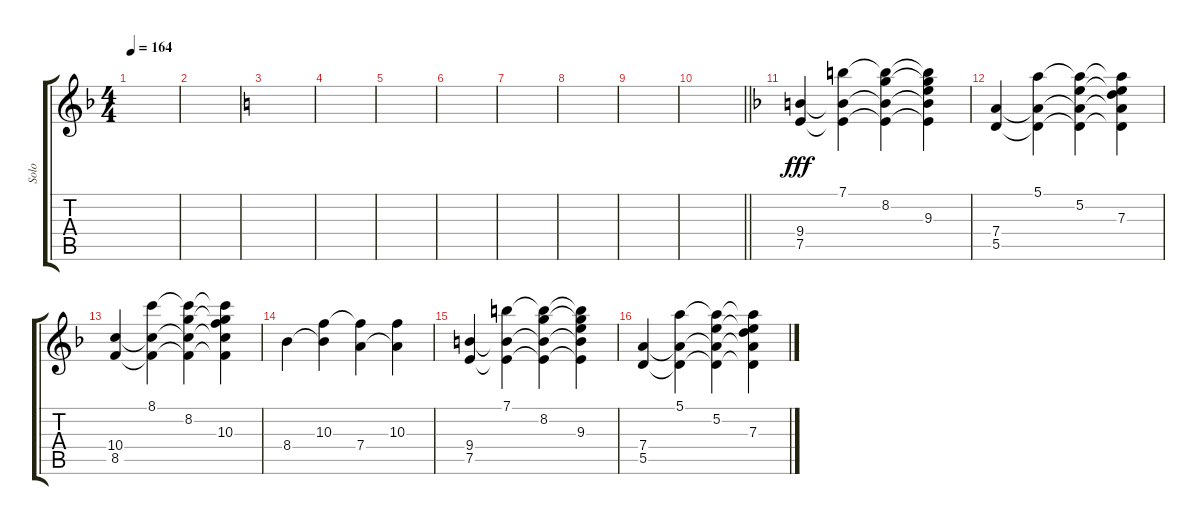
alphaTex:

\track ("Solo" "Solo") {instrument distortionguitar}
\staff {score tabs}
\tuning (E4 B3 G3 D3 A2 E2) {hide}
\ts (4 4)
\tempo 164
\clef g2
\ks f
|
|
\ks c
|
|
|
|
|
|
|
\barLineRight lightlight
|
\ks f
(9.4 7.5).4{dy fff} (7.1 9.4{t} 7.5{t}).4 (7.1{t} 8.2 9.4{t} 7.5{t}).4 (7.1{t} 8.2{t} 9.3 9.4{t} 7.5{t}).4 |
(7.4 5.5).4 (5.1 7.4{t} 5.5{t}).4 (5.1{t} 5.2 7.4{t} 5.5{t}).4 (5.1{t} 5.2{t} 7.3 7.4{t} 5.5{t}).4 |
(10.4 8.5).4 (8.1 10.4{t} 8.5{t}).4 (8.1{t} 8.2 10.4{t} 8.5{t}).4 (8.1{t} 8.2{t} 10.3 10.4{t} 8.5{t}).4 |
8.4.4 (10.3 8.4{t}).4 (10.3{t} 7.4).4 (10.3 7.4{t}).4 |
(9.4 7.5).4 (7.1 9.4{t} 7.5{t}).4 (7.1{t} 8.2 9.4{t} 7.5{t}).4 (7.1{t} 8.2{t} 9.3 9.4{t} 7.5{t}).4 |
(7.4 5.5).4 (5.1 7.4{t} 5.5{t}).4 (5.1{t} 5.2 7.4{t} 5.5{t}).4 (5.1{t} 5.2{t} 7.3 7.4{t} 5.5{t}).4
